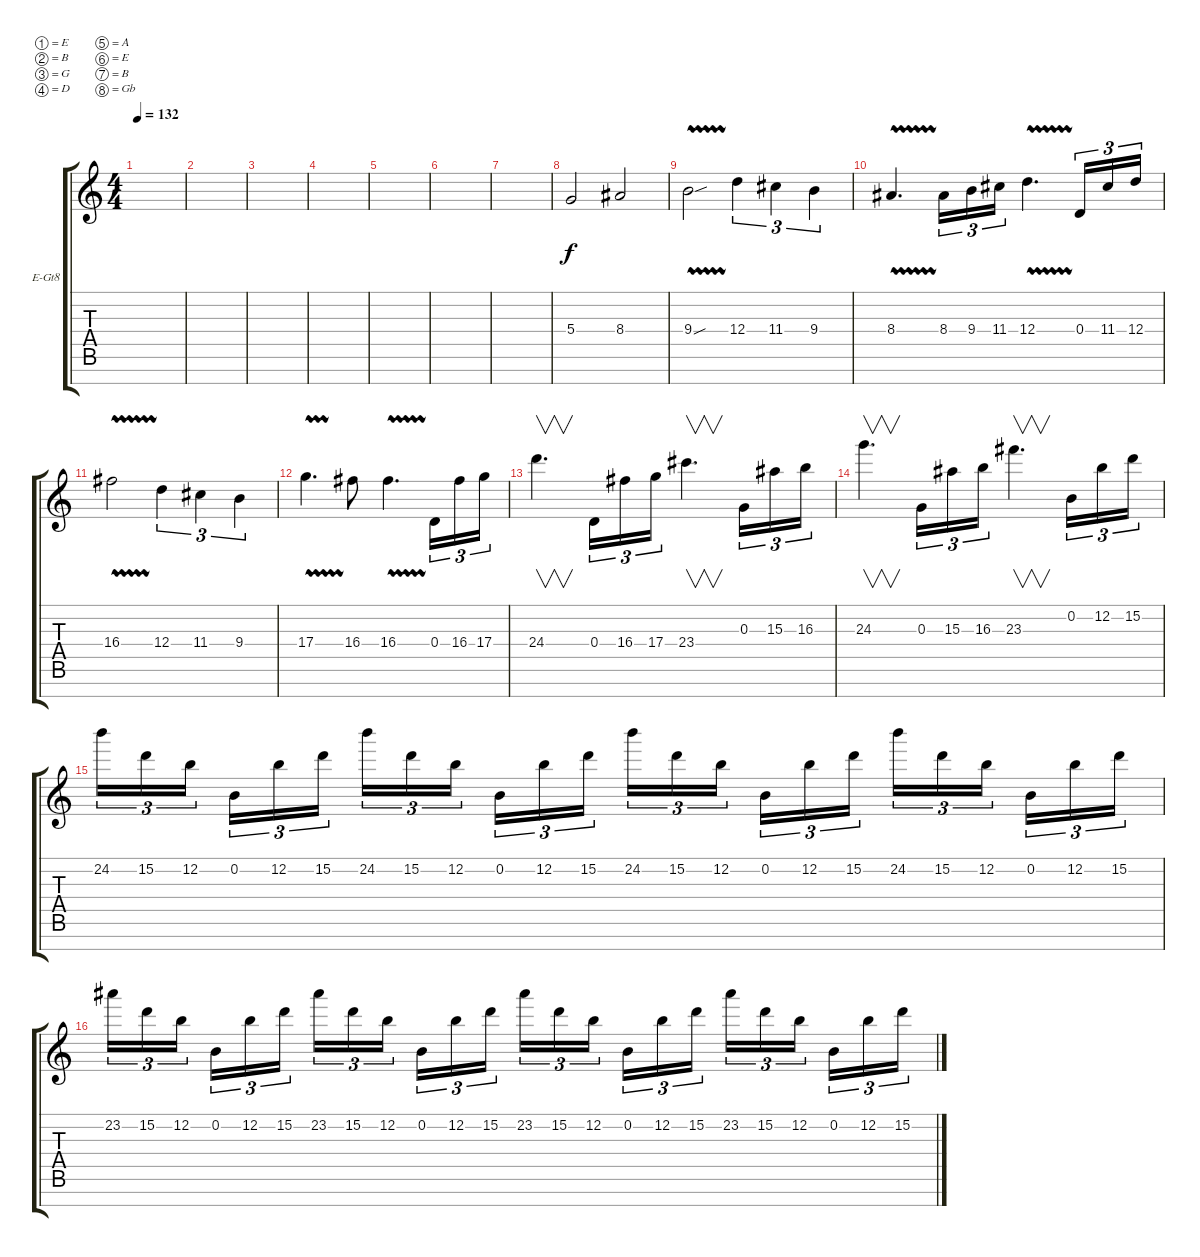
\defaultSystemsLayout 4
\bracketExtendMode groupsimilarinstruments
\firstSystemTrackNameOrientation horizontal
\otherSystemsTrackNameOrientation horizontal
\track ("Electric Guitar" "E-Gt8") {instrument distortionguitar}
\staff {score tabs}
\tuning (E4 B3 G3 D3 A2 E2 B1 Gb1)
\ts (4 4)
\tempo 132
\clef g2
\scale
0.333333
\ks c
|
\scale
0.333333 |
\scale
0.333333 |
\scale
0.333333 |
\scale
0.333333 |
\scale
0.333333 |
\scale
0.333333 |
\scale
0.333333 5.4.2 8.4.2 |
\scale
0.333333 9.4{vw sou}.2 12.4.4{tu (3 2)} 11.4.4{tu (3 2)} 9.4.4{tu (3 2)} |
\scale
0.333333 8.4{vw}.4{d} 8.4.16{tu (3 2)} 9.4.16{tu (3 2)} 11.4.16{tu (3 2)} 12.4{vw}.4{d} 0.4.16{tu (3 2)} 11.4.16{tu (3 2)} 12.4.16{tu (3 2)} |
\scale
0.333333 16.4{vw}.2 12.4.4{tu (3 2)} 11.4.4{tu (3 2)} 9.4.4{tu (3 2)} |
\scale
0.333333 17.4{vw}.4{d} 16.4.8 16.4{vw}.4{d} 0.4.16{tu (3 2)} 16.4.16{tu (3 2)} 17.4.16{tu (3 2)} |
\scale
0.333333 24.4.4{v d} 0.4.16{tu (3 2)} 16.4.16{tu (3 2)} 17.4.16{tu (3 2)} 23.4.4{v d} 0.3.16{tu (3 2)} 15.3.16{tu (3 2)} 16.3.16{tu (3 2)} |
\scale
0.333333 24.3.4{v d} 0.3.16{tu (3 2)} 15.3.16{tu (3 2)} 16.3.16{tu (3 2)} 23.3.4{v d} 0.2.16{tu (3 2)} 12.2.16{tu (3 2)} 15.2.16{tu (3 2)} |
24.2.16{tu (3 2)} 15.2.16{tu (3 2)} 12.2.16{tu (3 2)} 0.2.16{tu (3 2)} 12.2.16{tu (3 2)} 15.2.16{tu (3 2)} 24.2.16{tu (3 2)} 15.2.16{tu (3 2)} 12.2.16{tu (3 2)} 0.2.16{tu (3 2)} 12.2.16{tu (3 2)} 15.2.16{tu (3 2)} 24.2.16{tu (3 2)} 15.2.16{tu (3 2)} 12.2.16{tu (3 2)} 0.2.16{tu (3 2)} 12.2.16{tu (3 2)} 15.2.16{tu (3 2)} 24.2.16{tu (3 2)} 15.2.16{tu (3 2)} 12.2.16{tu (3 2)} 0.2.16{tu (3 2)} 12.2.16{tu (3 2)} 15.2.16{tu (3 2)} |
23.2.16{tu (3 2)} 15.2.16{tu (3 2)} 12.2.16{tu (3 2)} 0.2.16{tu (3 2)} 12.2.16{tu (3 2)} 15.2.16{tu (3 2)} 23.2.16{tu (3 2)} 15.2.16{tu (3 2)} 12.2.16{tu (3 2)} 0.2.16{tu (3 2)} 12.2.16{tu (3 2)} 15.2.16{tu (3 2)} 23.2.16{tu (3 2)} 15.2.16{tu (3 2)} 12.2.16{tu (3 2)} 0.2.16{tu (3 2)} 12.2.16{tu (3 2)} 15.2.16{tu (3 2)} 23.2.16{tu (3 2)} 15.2.16{tu (3 2)} 12.2.16{tu (3 2)} 0.2.16{tu (3 2)} 12.2.16{tu (3 2)} 15.2.16{tu (3 2)}
